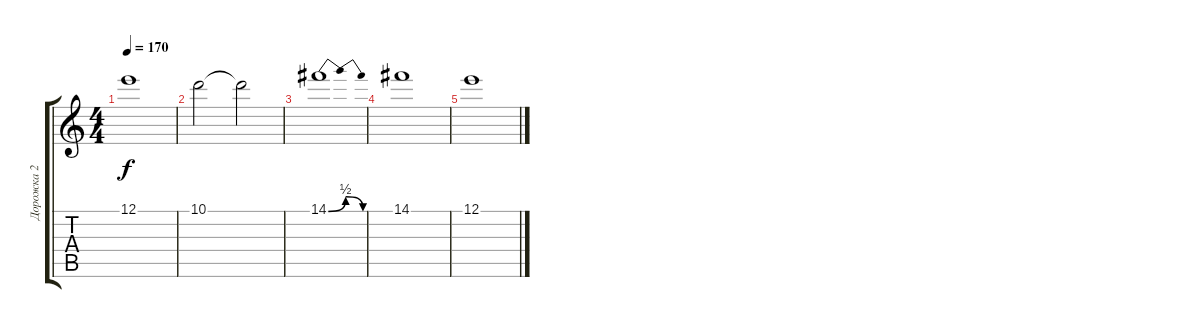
\track ("Дорожка 2" "Дорожка 2") {instrument overdrivenguitar}
\staff {score tabs}
\tuning (E4 B3 G3 D3 A2 B1) {hide}
\ts (4 4)
\tempo 170
\clef g2
\ks c
12.1.1{dy f} |
10.1.2 10.1{t}.2 |
14.1{be (bendrelease 0 0 15 2 30 2 60 0)}.1 |
14.1.1 |
12.1.1
